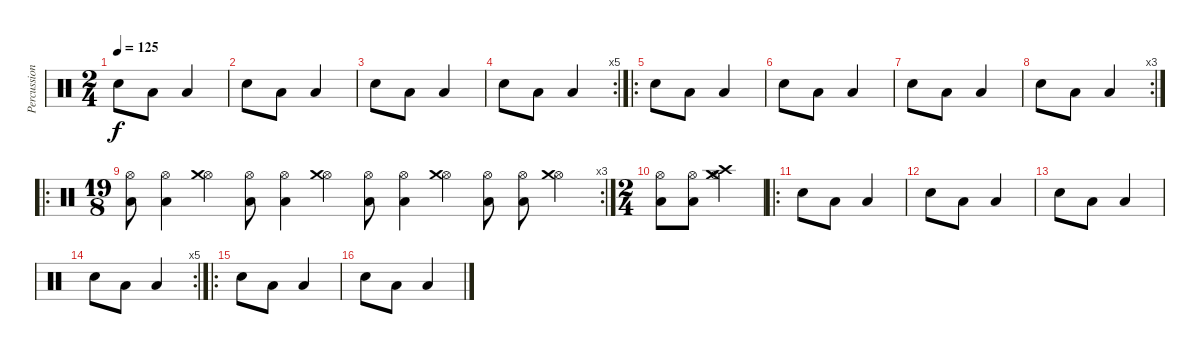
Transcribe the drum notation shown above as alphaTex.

\track ("Percussions" "Percussion") {instrument percussion}
\staff {score}
\articulation defaults
\ts (2 4)
\tempo 125
\clef neutral
\ks c "Snare (hit) 2".8{dy f} "Low Tom (hit)".8 "Low Tom (hit)".4
|
"Snare (hit) 2".8 "Low Tom (hit)".8 "Low Tom (hit)".4 |
"Snare (hit) 2".8 "Low Tom (hit)".8 "Low Tom (hit)".4 |
\rc 5 "Snare (hit) 2".8 "Low Tom (hit)".8 "Low Tom (hit)".4
|
\ro "Snare (hit) 2".8 "Low Tom (hit)".8 "Low Tom (hit)".4
|
"Snare (hit) 2".8 "Low Tom (hit)".8 "Low Tom (hit)".4 |
"Snare (hit) 2".8 "Low Tom (hit)".8 "Low Tom (hit)".4 |
\rc 3 "Snare (hit) 2".8 "Low Tom (hit)".8 "Low Tom (hit)".4
|
\ro
\rc 3
\ts (19 8)
("Hi-Hat (open)" "Low Tom (hit)").8 ("Hi-Hat (open)" "Low Tom (hit)").4 ("Hi-Hat (open)" "Crash medium (hit)").4 ("Hi-Hat (open)" "Low Tom (hit)").8 ("Hi-Hat (open)" "Low Tom (hit)").4 ("Hi-Hat (open)" "Crash medium (hit)").4 ("Hi-Hat (open)" "Low Tom (hit)").8 ("Hi-Hat (open)" "Low Tom (hit)").4 ("Hi-Hat (open)" "Crash medium (hit)").4 ("Hi-Hat (open)" "Low Tom (hit)").8 ("Hi-Hat (open)" "Low Tom (hit)").8 ("Hi-Hat (open)" "Crash medium (hit)").4 |
\ts (2 4)
("Hi-Hat (open)" "Low Tom (hit)").8 ("Hi-Hat (open)" "Low Tom (hit)").8 ("Crash high (hit)" "Hi-Hat (open)" "Crash medium (hit)").4 |
\ro "Snare (hit) 2".8 "Low Tom (hit)".8 "Low Tom (hit)".4
|
"Snare (hit) 2".8 "Low Tom (hit)".8 "Low Tom (hit)".4 |
"Snare (hit) 2".8 "Low Tom (hit)".8 "Low Tom (hit)".4 |
\rc 5 "Snare (hit) 2".8 "Low Tom (hit)".8 "Low Tom (hit)".4
|
\ro "Snare (hit) 2".8 "Low Tom (hit)".8 "Low Tom (hit)".4
|
"Snare (hit) 2".8 "Low Tom (hit)".8 "Low Tom (hit)".4
